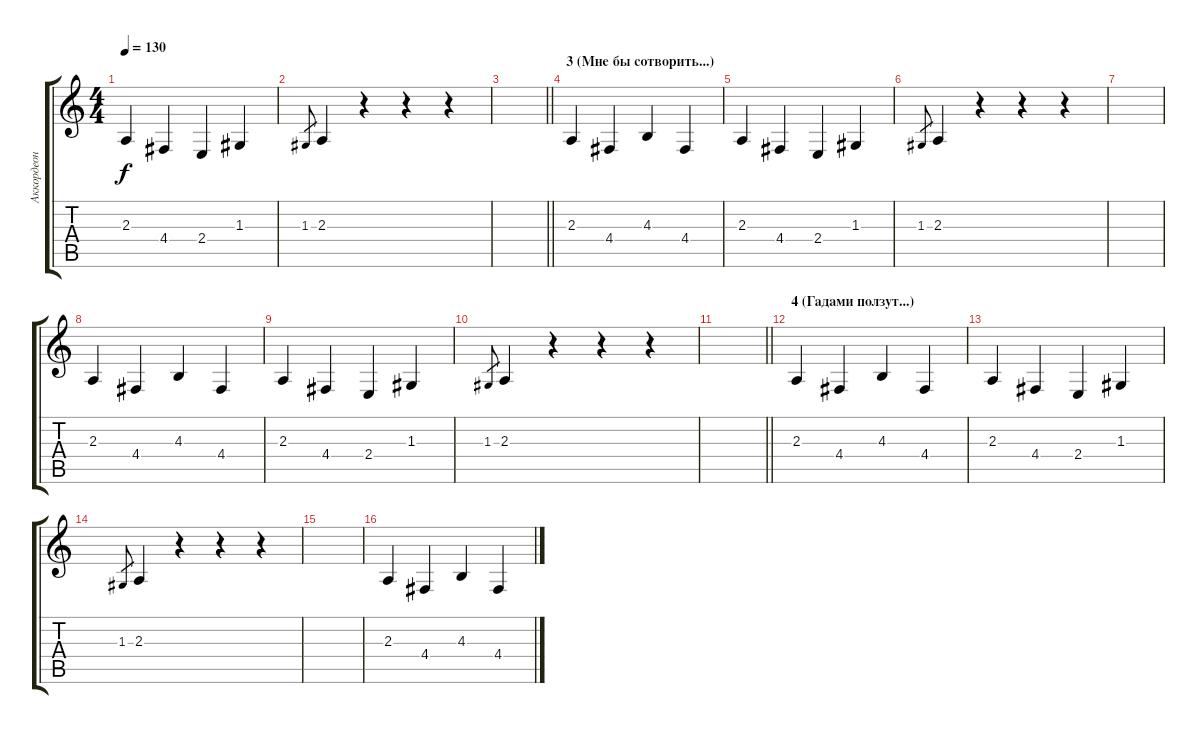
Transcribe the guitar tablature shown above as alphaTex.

\track ("Аккордеон" "Аккордеон") {instrument accordion}
\staff {score tabs}
\tuning (E4 B3 G3 D3 A2 E2) {hide}
\ts (4 4)
\tempo 130
\clef g2
\ks c
2.3.4{dy f} 4.4.4 2.4.4 1.3.4 |
1.3.8{gr} 2.3.4 r.4 r.4 r.4 |
\barLineRight lightlight
|
\section ("" "3 (Мне бы сотворить...)")
2.3.4 4.4.4 4.3.4 4.4.4 |
2.3.4 4.4.4 2.4.4 1.3.4 |
1.3.8{gr} 2.3.4 r.4 r.4 r.4 |
|
2.3.4 4.4.4 4.3.4 4.4.4 |
2.3.4 4.4.4 2.4.4 1.3.4 |
1.3.8{gr} 2.3.4 r.4 r.4 r.4 |
\barLineRight lightlight
|
\section ("" "4 (Гадами ползут...)")
2.3.4 4.4.4 4.3.4 4.4.4 |
2.3.4 4.4.4 2.4.4 1.3.4 |
1.3.8{gr} 2.3.4 r.4 r.4 r.4 |
|
2.3.4 4.4.4 4.3.4 4.4.4
